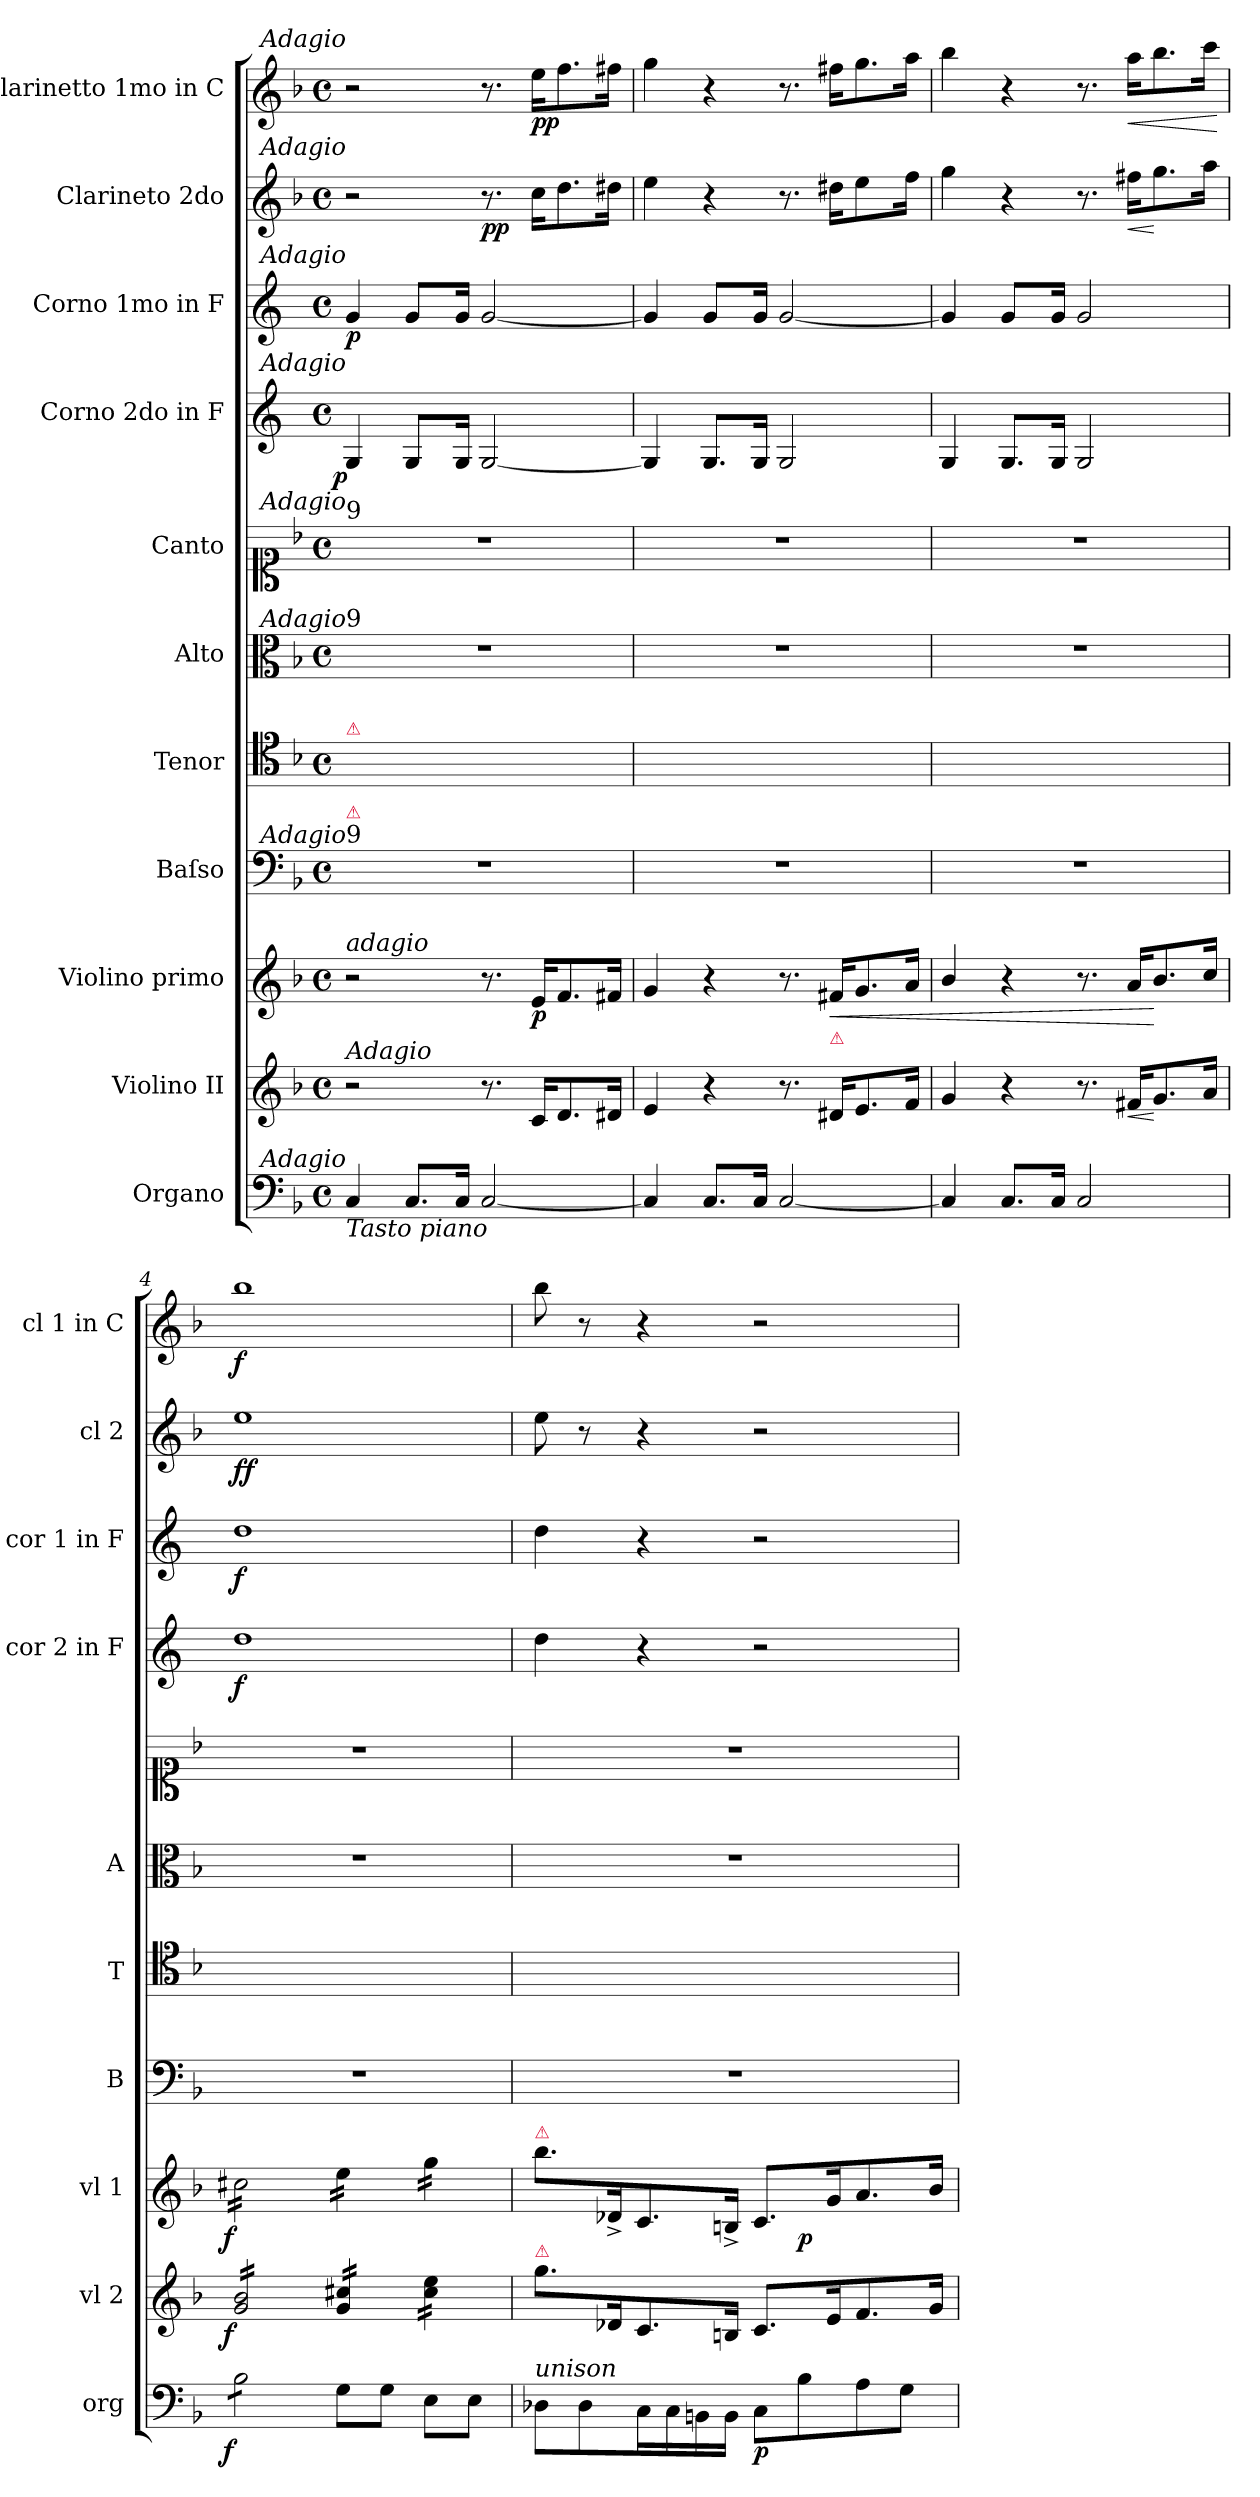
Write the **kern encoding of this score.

**kern	**dynam	**kern	**dynam	**kern	**dynam	**kern	**kern	**kern	**kern	**kern	**dynam	**kern	**dynam	**kern	**dynam	**kern	**dynam
*part11	*part11	*part10	*part10	*part9	*part9	*part8	*part7	*part6	*part5	*part4	*part4	*part3	*part3	*part2	*part2	*part1	*part1
*staff11	*staff11	*staff10	*staff10	*staff9	*staff9	*staff8	*staff7	*staff6	*staff5	*staff4	*staff4	*staff3	*staff3	*staff2	*staff2	*staff1	*staff1
*I"Organo	*	*I"Violino II	*	*I"Violino primo	*	*I"Baſso	*I"Tenor	*I"Alto	*I"Canto	*I"Corno 2do in F	*	*I"Corno 1mo in F	*	*I"Clarineto 2do	*	*I"Clarinetto 1mo in C	*
*I'org	*	*I'vl 2	*	*I'vl 1	*	*I'B	*I'T	*I'A	*	*I'cor 2 in F	*	*I'cor 1 in F	*	*I'cl 2	*	*I'cl 1 in C	*
*clefF4	*	*clefG2	*	*clefG2	*	*clefF4	*clefC4	*clefC3	*clefC1	*clefG2	*	*clefG2	*	*clefG2	*	*clefG2	*
*	*	*	*	*	*	*	*	*	*	*ITrd4c7	*	*ITrd4c7	*	*	*	*	*
*k[b-]	*	*k[b-]	*	*k[b-]	*	*k[b-]	*k[b-]	*k[b-]	*k[b-]	*k[b-]	*	*k[b-]	*	*k[b-]	*	*k[b-]	*
*F:	*	*F:	*	*F:	*	*F:	*F:	*F:	*F:	*F:	*	*F:	*	*F:	*	*F:	*
*M4/4	*	*M4/4	*	*M4/4	*	*M4/4	*M4/4	*M4/4	*M4/4	*M4/4	*	*M4/4	*	*M4/4	*	*M4/4	*
*met(c)	*	*met(c)	*	*met(c)	*	*met(c)	*met(c)	*met(c)	*met(c)	*met(c)	*	*met(c)	*	*met(c)	*	*met(c)	*
=1	=1	=1	=1	=1	=1	=1	=1	=1	=1	=1	=1	=1	=1	=1	=1	=1	=1
!	!	!	!	!	!	!	!	!	!	!	!	!	!	!	!	!LO:TX:a:i:rj:t=Adagio	!
!	!	!	!	!	!	!	!	!	!	!	!	!	!	!LO:TX:a:i:rj:t=Adagio	!	!	!
!	!	!	!	!	!	!	!	!	!	!	!	!LO:TX:a:i:rj:t=Adagio	!	!	!	!	!
!	!	!	!	!	!	!	!	!	!	!LO:TX:a:i:rj:t=Adagio	!	!	!	!	!	!	!
!	!	!	!	!	!	!	!	!	!LO:TX:a:t=9	!	!	!	!	!	!	!	!
!	!	!	!	!	!	!	!	!	!LO:TX:a:i:rj:t=Adagio	!	!	!	!	!	!	!	!
!	!	!	!	!	!	!	!	!LO:TX:a:t=9	!	!	!	!	!	!	!	!	!
!	!	!	!	!	!	!	!	!LO:TX:a:i:rj:t=Adagio	!	!	!	!	!	!	!	!	!
!	!	!	!	!	!	!	!LO:TX:a:color=crimson:t=⚠	!	!	!	!	!	!	!	!	!	!
!	!	!	!	!	!	!LO:TX:a:t=9	!	!	!	!	!	!	!	!	!	!	!
!	!	!	!	!	!	!LO:TX:a:color=crimson:t=⚠	!	!	!	!	!	!	!	!	!	!	!
!	!	!	!	!	!	!LO:TX:a:i:rj:t=Adagio	!	!	!	!	!	!	!	!	!	!	!
!	!	!	!	!LO:TX:a:i:t=adagio	!	!	!	!	!	!	!	!	!	!	!	!	!
!	!	!LO:TX:a:i:t=Adagio	!	!	!	!	!	!	!	!	!	!	!	!	!	!	!
!LO:TX:b:i:t=Tasto piano	!	!	!	!	!	!	!	!	!	!	!	!	!	!	!	!	!
!LO:TX:a:i:rj:t=Adagio	!	!	!	!	!	!	!	!	!	!	!	!	!	!	!	!	!
!	!	!	!	!	!	!	!	!	!	!	!LO:DY:b:rj	!	!	!	!	!	!
4C/	.	2r	.	2r	.	1r	1ryy	1r	1r	4C/	p	4c/	p	2r	.	2r	.
!	!	!	!	!	!	!	!	!	!	!LO:N:vis=8	!	!LO:N:vis=8	!	!	!	!	!
8.C/L	.	.	.	.	.	.	.	.	.	8.C/L	.	8.c/L	.	.	.	.	.
16C/Jk	.	.	.	.	.	.	.	.	.	16C/Jk	.	16c/Jk	.	.	.	.	.
[2C/	.	8.r	.	8.r	.	.	.	.	.	[2C/	.	[2c/	.	8.r	pp	8.r	.
!	!	!	!	!	!LO:DY:b	!	!	!	!	!	!	!	!	!	!	!	!
.	.	16c/KL	.	16e/KL	p	.	.	.	.	.	.	.	.	16cc\KL	.	16ee\KL	pp
.	.	8.d/	.	8.f/	.	.	.	.	.	.	.	.	.	8.dd\	.	8.ff\	.
.	.	16d#X/Jk	.	16f#X/Jk	.	.	.	.	.	.	.	.	.	16dd#X\Jk	.	16ff#X\Jk	.
=2	=2	=2	=2	=2	=2	=2	=2	=2	=2	=2	=2	=2	=2	=2	=2	=2	=2
4C/]	.	4e/	.	4g/	.	1r	1ryy	1r	1r	4C/]	.	4c/]	.	4ee\	.	4gg\	.
!	!	!	!	!	!	!	!	!	!	!	!	!LO:N:vis=8	!	!	!	!	!
8.C/L	.	4r	.	4r	.	.	.	.	.	8.C/L	.	8.c/L	.	4r	.	4r	.
16C/Jk	.	.	.	.	.	.	.	.	.	16C/Jk	.	16c/Jk	.	.	.	.	.
[2C/	.	8.r	.	8.r	.	.	.	.	.	2C/	.	[2c/	.	8.r	.	8.r	.
!	!	!	!	!LO:TX:b:color=crimson:t=⚠	!	!	!	!	!	!	!	!	!	!	!	!	!
!	!	!	!	!	!LO:HP:b	!	!	!	!	!	!	!	!	!	!	!	!
.	.	16d#X/KL	.	16f#X/KL	<	.	.	.	.	.	.	.	.	16dd#X\KL	.	16ff#X\KL	.
!	!	!	!	!	!	!	!	!	!	!	!	!	!	!LO:N:vis=8	!	!	!
.	.	8.e/	.	8.g/	.	.	.	.	.	.	.	.	.	8.ee\	.	8.gg\	.
.	.	16f/Jk	.	16a/Jk	.	.	.	.	.	.	.	.	.	16ff\Jk	.	16aa\Jk	.
=3	=3	=3	=3	=3	=3	=3	=3	=3	=3	=3	=3	=3	=3	=3	=3	=3	=3
4C/]	.	4g/	.	4b-/	.	1r	1ryy	1r	1r	4C/	.	4c/]	.	4gg\	.	4bb-\	.
!	!	!	!	!	!	!	!	!	!	!	!	!LO:N:vis=8	!	!	!	!	!
8.C/L	.	4r	.	4r	.	.	.	.	.	8.C/L	.	8.c/L	.	4r	.	4r	.
16C/Jk	.	.	.	.	.	.	.	.	.	16C/Jk	.	16c/Jk	.	.	.	.	.
2C/	.	8.r	.	8.r	.	.	.	.	.	2C/	.	2c/	.	8.r	.	8.r	.
!	!	!	!LO:HP:b	!	!	!	!	!	!	!	!	!	!	!	!LO:HP:b	!	!LO:HP:b
.	.	16f#X/KL	<	16a/KL	.	.	.	.	.	.	.	.	.	16ff#X\KL	<	16aa\KL	<
.	.	8.g/	[	8.b-/	[	.	.	.	.	.	.	.	.	8.gg\	[	8.bb-\	.
.	.	16a/Jk	.	16cc/Jk	.	.	.	.	.	.	.	.	.	16aa\Jk	.	16ccc\Jk	.
.	.	.	.	.	.	.	.	.	.	.	.	.	.	.	.	.	[
=4	=4	=4	=4	=4	=4	=4	=4	=4	=4	=4	=4	=4	=4	=4	=4	=4	=4
!	!LO:DY:rj	!	!LO:DY:rj	!	!LO:DY:b:rj	!	!	!	!	!	!	!	!	!	!	!	!
*tremolo	*	*	*	*	*	*	*	*	*	*	*	*	*	*	*	*	*
*	*	*tremolo	*	*	*	*	*	*	*	*	*	*	*	*	*	*	*
*	*	*	*	*tremolo	*	*	*	*	*	*	*	*	*	*	*	*	*
8B-\L	f	16g/ 16b-/LL	f	16cc#X\LL	f	1r	1ryy	1r	1r	1g	f	1g	f	1ee	ff	1bb-	f
.	.	16g/ 16b-/	.	16cc#X\	.	.	.	.	.	.	.	.	.	.	.	.	.
8B-\	.	16g/ 16b-/	.	16cc#X\	.	.	.	.	.	.	.	.	.	.	.	.	.
.	.	16g/ 16b-/	.	16cc#X\	.	.	.	.	.	.	.	.	.	.	.	.	.
8B-\	.	16g/ 16b-/	.	16cc#X\	.	.	.	.	.	.	.	.	.	.	.	.	.
.	.	16g/ 16b-/	.	16cc#X\	.	.	.	.	.	.	.	.	.	.	.	.	.
8B-\J	.	16g/ 16b-/	.	16cc#X\	.	.	.	.	.	.	.	.	.	.	.	.	.
*Xtremolo	*	*	*	*	*	*	*	*	*	*	*	*	*	*	*	*	*
.	.	16g/ 16b-/JJ	.	16cc#X\JJ	.	.	.	.	.	.	.	.	.	.	.	.	.
8G\L	.	16g/ 16cc#X/LL	.	16ee\LL	.	.	.	.	.	.	.	.	.	.	.	.	.
.	.	16g/ 16cc#X/	.	16ee\	.	.	.	.	.	.	.	.	.	.	.	.	.
8G\J	.	16g/ 16cc#X/	.	16ee\	.	.	.	.	.	.	.	.	.	.	.	.	.
.	.	16g/ 16cc#X/JJ	.	16ee\JJ	.	.	.	.	.	.	.	.	.	.	.	.	.
8E\L	.	16cc#\ 16ee\LL	.	16gg\LL	.	.	.	.	.	.	.	.	.	.	.	.	.
.	.	16cc#\ 16ee\	.	16gg\	.	.	.	.	.	.	.	.	.	.	.	.	.
8E\J	.	16cc#\ 16ee\	.	16gg\	.	.	.	.	.	.	.	.	.	.	.	.	.
.	.	16cc#\ 16ee\JJ	.	16gg\JJ	.	.	.	.	.	.	.	.	.	.	.	.	.
*	*	*	*	*Xtremolo	*	*	*	*	*	*	*	*	*	*	*	*	*
*	*	*Xtremolo	*	*	*	*	*	*	*	*	*	*	*	*	*	*	*
=5	=5	=5	=5	=5	=5	=5	=5	=5	=5	=5	=5	=5	=5	=5	=5	=5	=5
*	*	*	*	*^	*	*	*	*	*	*	*	*	*	*	*	*	*
!	!	!	!	!LO:TX:a:color=crimson:t=⚠	!	!	!	!	!	!	!	!	!	!	!	!	!	!
!	!	!LO:TX:a:color=crimson:t=⚠	!	!	!	!	!	!	!	!	!	!	!	!	!	!	!	!
!LO:TX:a:i:t=unison	!	!	!	!	!	!	!	!	!	!	!	!	!	!	!	!	!	!
8D-X\L	.	8.gg\L	.	8.bb-\L	2ryy	.	1r	1ryy	1r	1r	4g\	.	4g\	.	8ee\	.	8bb-\	.
8D-\	.	.	.	.	.	.	.	.	.	.	.	.	.	.	8r	.	8r	.
.	.	16d-X/K	.	16d-X^/K	.	.	.	.	.	.	.	.	.	.	.	.	.	.
16C\L	.	8.c/	.	8.c/	.	.	.	.	.	.	4r	.	4r	.	4r	.	4r	.
16C\	.	.	.	.	.	.	.	.	.	.	.	.	.	.	.	.	.	.
16BBn\	.	.	.	.	.	.	.	.	.	.	.	.	.	.	.	.	.	.
16BB\JJ	.	16Bn/Jk	.	16Bn^/Jk	.	.	.	.	.	.	.	.	.	.	.	.	.	.
8C\L	p	8.c/L	.	8.c/L	8ryy	.	.	.	.	.	2r	.	2r	.	2r	.	2r	.
!	!	!	!	!	!	!LO:DY:b	!	!	!	!	!	!	!	!	!	!	!	!
8B-\	.	.	.	.	4.ryy	p	.	.	.	.	.	.	.	.	.	.	.	.
.	.	16e/K	.	16g/K	.	.	.	.	.	.	.	.	.	.	.	.	.	.
8A\	.	8.f/	.	8.a/	.	.	.	.	.	.	.	.	.	.	.	.	.	.
8G\J	.	.	.	.	.	.	.	.	.	.	.	.	.	.	.	.	.	.
.	.	16g/Jk	.	16b-/Jk	.	.	.	.	.	.	.	.	.	.	.	.	.	.
*	*	*	*	*v	*v	*	*	*	*	*	*	*	*	*	*	*	*	*
=	=	=	=	=	=	=	=	=	=	=	=	=	=	=	=	=	=
*-	*-	*-	*-	*-	*-	*-	*-	*-	*-	*-	*-	*-	*-	*-	*-	*-	*-
